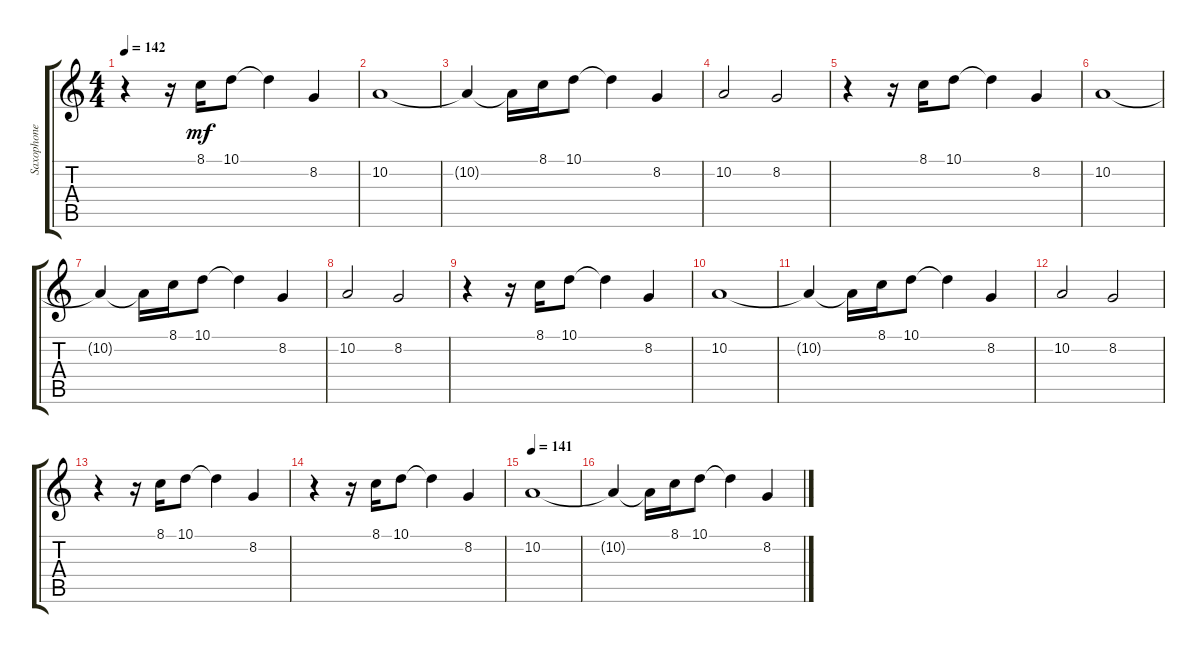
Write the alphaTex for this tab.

\track ("Saxophone" "Saxophone") {instrument tenorsax}
\staff {score tabs}
\tuning (E4 B3 G3 D3 A2 E2) {hide}
\ts (4 4)
\tempo 142
\clef g2
\ks c
r.4{dy mf} r.16 8.1.16 10.1.8 10.1{t}.4 8.2.4 |
10.2.1 |
10.2{t}.4 10.2{t}.16 8.1.16 10.1.8 10.1{t}.4 8.2.4 |
10.2.2 8.2.2 |
r.4 r.16 8.1.16 10.1.8 10.1{t}.4 8.2.4 |
10.2.1 |
10.2{t}.4 10.2{t}.16 8.1.16 10.1.8 10.1{t}.4 8.2.4 |
10.2.2 8.2.2 |
r.4 r.16 8.1.16 10.1.8 10.1{t}.4 8.2.4 |
10.2.1 |
10.2{t}.4 10.2{t}.16 8.1.16 10.1.8 10.1{t}.4 8.2.4 |
10.2.2 8.2.2 |
r.4 r.16 8.1.16 10.1.8 10.1{t}.4 8.2.4 |
r.4 r.16 8.1.16 10.1.8 10.1{t}.4 8.2.4 |
\tempo 141
10.2.1 |
10.2{t}.4 10.2{t}.16 8.1.16 10.1.8 10.1{t}.4 8.2.4
